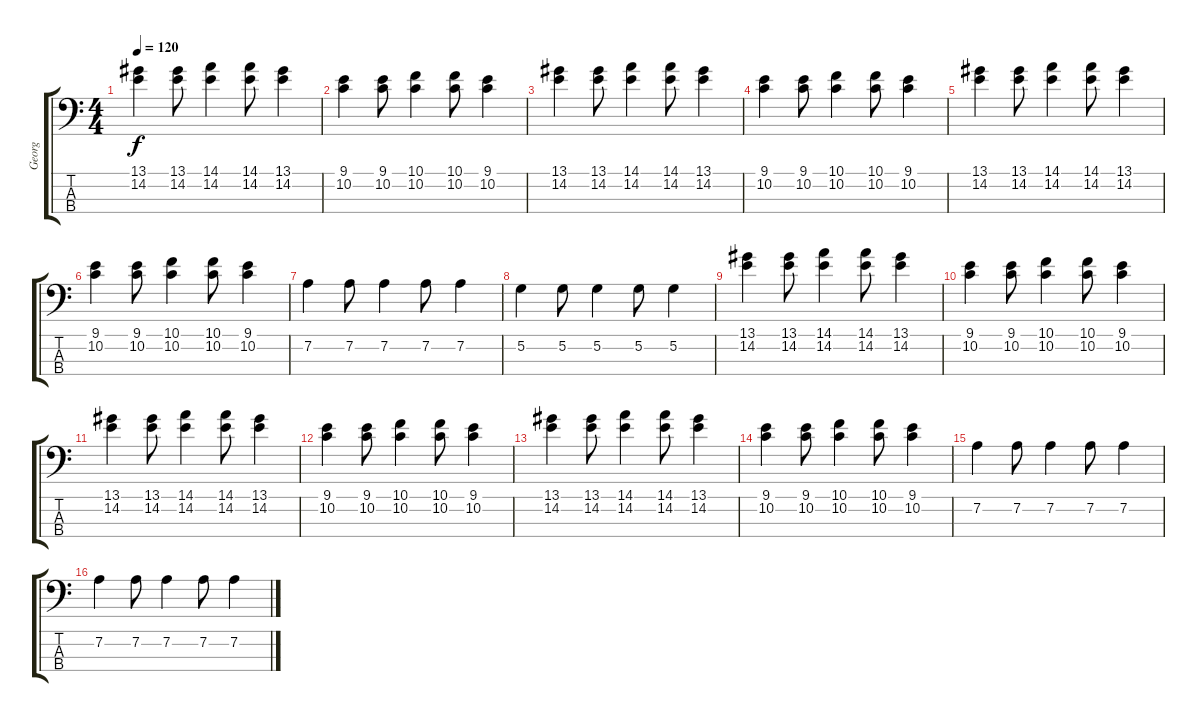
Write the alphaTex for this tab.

\track ("Georg" "Georg") {instrument electricbasspick}
\staff {score tabs}
\tuning (G2 D2 A1 E1) {hide}
\ts (4 4)
\tempo 120
\clef f4
\ks c
(13.1 14.2).4{dy f} (13.1 14.2).8 (14.1 14.2).4 (14.1 14.2).8 (13.1 14.2).4 |
(9.1 10.2).4 (9.1 10.2).8 (10.1 10.2).4 (10.1 10.2).8 (9.1 10.2).4 |
(13.1 14.2).4 (13.1 14.2).8 (14.1 14.2).4 (14.1 14.2).8 (13.1 14.2).4 |
(9.1 10.2).4 (9.1 10.2).8 (10.1 10.2).4 (10.1 10.2).8 (9.1 10.2).4 |
(13.1 14.2).4 (13.1 14.2).8 (14.1 14.2).4 (14.1 14.2).8 (13.1 14.2).4 |
(9.1 10.2).4 (9.1 10.2).8 (10.1 10.2).4 (10.1 10.2).8 (9.1 10.2).4 |
7.2.4 7.2.8 7.2.4 7.2.8 7.2.4 |
5.2.4 5.2.8 5.2.4 5.2.8 5.2.4 |
(13.1 14.2).4 (13.1 14.2).8 (14.1 14.2).4 (14.1 14.2).8 (13.1 14.2).4 |
(9.1 10.2).4 (9.1 10.2).8 (10.1 10.2).4 (10.1 10.2).8 (9.1 10.2).4 |
(13.1 14.2).4 (13.1 14.2).8 (14.1 14.2).4 (14.1 14.2).8 (13.1 14.2).4 |
(9.1 10.2).4 (9.1 10.2).8 (10.1 10.2).4 (10.1 10.2).8 (9.1 10.2).4 |
(13.1 14.2).4 (13.1 14.2).8 (14.1 14.2).4 (14.1 14.2).8 (13.1 14.2).4 |
(9.1 10.2).4 (9.1 10.2).8 (10.1 10.2).4 (10.1 10.2).8 (9.1 10.2).4 |
7.2.4 7.2.8 7.2.4 7.2.8 7.2.4 |
7.2.4 7.2.8 7.2.4 7.2.8 7.2.4
